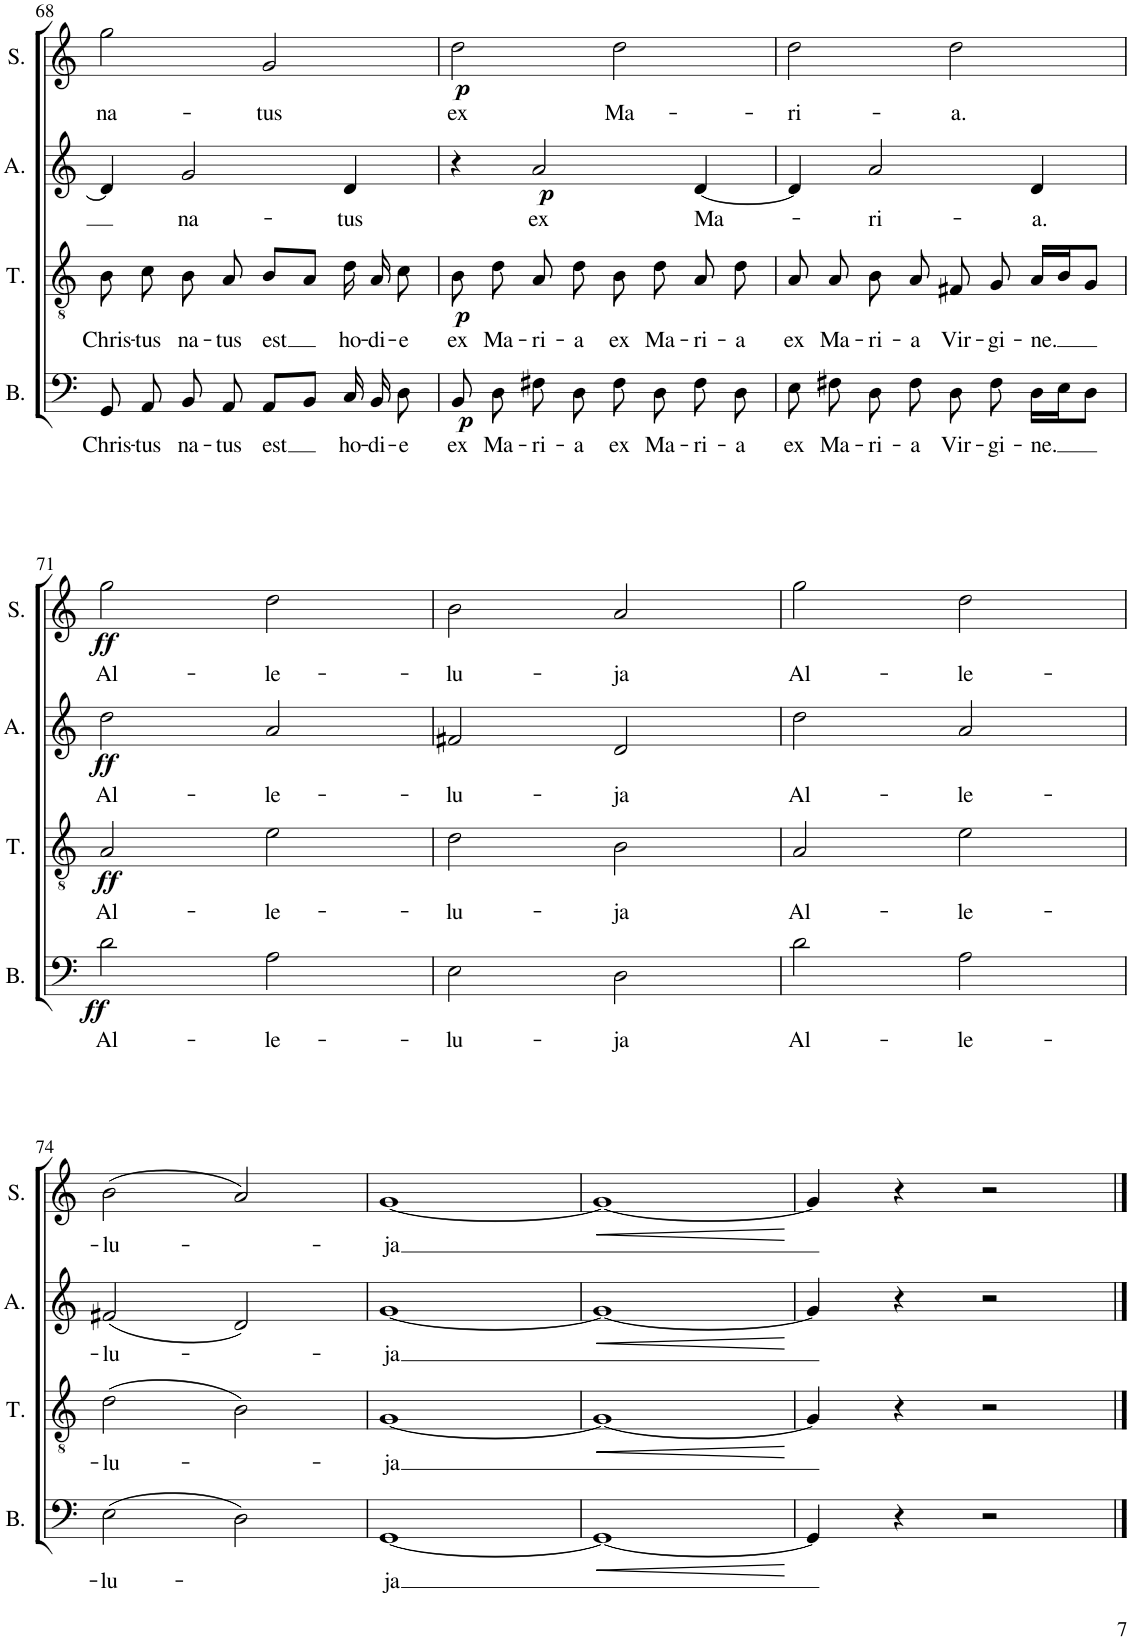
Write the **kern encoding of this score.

**kern	**text	**dynam	**kern	**text	**dynam	**kern	**text	**dynam	**kern	**text	**dynam
*part4	*part4	*part4	*part3	*part3	*part3	*part2	*part2	*part2	*part1	*part1	*part1
*staff4	*staff4	*staff4	*staff3	*staff3	*staff3	*staff2	*staff2	*staff2	*staff1	*staff1	*staff1
*I"Basse	*	*	*I"Ténor	*	*	*I"Alto	*	*	*I"Soprano	*	*
*I'B.	*	*	*I'T.	*	*	*I'A.	*	*	*I'S.	*	*
!!LO:PB:g=z
*clefF4	*	*	*clefGv2	*	*	*clefG2	*	*	*clefG2	*	*
*k[]	*	*	*k[]	*	*	*k[]	*	*	*k[]	*	*
*M4/4	*	*	*M4/4	*	*	*M4/4	*	*	*M4/4	*	*
=68	=68	=68	=68	=68	=68	=68	=68	=68	=68	=68	=68
!	!LO:LY:b	!	!	!LO:LY:b	!	!	!	!	!	!LO:LY:b	!
8GG/	Chris-	.	8B\	Chris-	.	4d/]	.	.	2gg\	na-	.
!	!LO:LY:b	!	!	!LO:LY:b	!	!	!	!	!	!	!
8AA/	-tus	.	8c\	-tus	.	.	.	.	.	.	.
!	!LO:LY:b	!	!	!LO:LY:b	!	!	!LO:LY:b	!	!	!	!
8BB/	na-	.	8B\	na-	.	2g/	na-	.	.	.	.
!	!LO:LY:b	!	!	!LO:LY:b	!	!	!	!	!	!	!
8AA/	-tus	.	8A/	-tus	.	.	.	.	.	.	.
!	!LO:LY:b	!	!	!LO:LY:b	!	!	!	!	!	!LO:LY:b	!
8AA/L	est	.	8B/L	est	.	.	.	.	2g/	-tus	.
8BB/J	.	.	8A/J	.	.	.	.	.	.	.	.
!	!LO:LY:b	!	!	!LO:LY:b	!	!	!LO:LY:b	!	!	!	!
16C/	ho-	.	16d\	ho-	.	4d/	-tus	.	.	.	.
!	!LO:LY:b	!	!	!LO:LY:b	!	!	!	!	!	!	!
16BB/	-di-	.	16A/	-di-	.	.	.	.	.	.	.
!	!LO:LY:b	!	!	!LO:LY:b	!	!	!	!	!	!	!
8D\	-e	.	8c\	-e	.	.	.	.	.	.	.
=69	=69	=69	=69	=69	=69	=69	=69	=69	=69	=69	=69
!	!LO:LY:b	!LO:DY:b	!	!LO:LY:b	!LO:DY:b	!	!	!	!	!LO:LY:b	!LO:DY:b
8BB/	ex	p	8B\	ex	p	4r	.	.	2dd\	ex	p
!	!LO:LY:b	!	!	!LO:LY:b	!	!	!	!	!	!	!
8D\	Ma-	.	8d\	Ma-	.	.	.	.	.	.	.
!	!LO:LY:b	!	!	!LO:LY:b	!	!	!LO:LY:b	!LO:DY:b	!	!	!
8F#X\	-ri-	.	8A/	-ri-	.	2a/	ex	p	.	.	.
!	!LO:LY:b	!	!	!LO:LY:b	!	!	!	!	!	!	!
8D\	-a	.	8d\	-a	.	.	.	.	.	.	.
!	!LO:LY:b	!	!	!LO:LY:b	!	!	!	!	!	!LO:LY:b	!
8F#\	ex	.	8B\	ex	.	.	.	.	2dd\	Ma-	.
!	!LO:LY:b	!	!	!LO:LY:b	!	!	!	!	!	!	!
8D\	Ma-	.	8d\	Ma-	.	.	.	.	.	.	.
!	!LO:LY:b	!	!	!LO:LY:b	!	!	!LO:LY:b	!	!	!	!
8F#\	-ri-	.	8A/	-ri-	.	[4d/	Ma-	.	.	.	.
!	!LO:LY:b	!	!	!LO:LY:b	!	!	!	!	!	!	!
8D\	-a	.	8d\	-a	.	.	.	.	.	.	.
=70	=70	=70	=70	=70	=70	=70	=70	=70	=70	=70	=70
!	!LO:LY:b	!	!	!LO:LY:b	!	!	!	!	!	!LO:LY:b	!
8E\	ex	.	8A/	ex	.	4d/]	.	.	2dd\	-ri-	.
!	!LO:LY:b	!	!	!LO:LY:b	!	!	!	!	!	!	!
8F#X\	Ma-	.	8A/	Ma-	.	.	.	.	.	.	.
!	!LO:LY:b	!	!	!LO:LY:b	!	!	!LO:LY:b	!	!	!	!
8D\	-ri-	.	8B\	-ri-	.	2a/	-ri-	.	.	.	.
!	!LO:LY:b	!	!	!LO:LY:b	!	!	!	!	!	!	!
8F#\	-a	.	8A/	-a	.	.	.	.	.	.	.
!	!LO:LY:b	!	!	!LO:LY:b	!	!	!	!	!	!LO:LY:b	!
8D\	Vir-	.	8F#X/	Vir-	.	.	.	.	2dd\	-a.	.
!	!LO:LY:b	!	!	!LO:LY:b	!	!	!	!	!	!	!
8F#\	-gi-	.	8G/	-gi-	.	.	.	.	.	.	.
!	!LO:LY:b	!	!	!LO:LY:b	!	!	!LO:LY:b	!	!	!	!
16D\LL	-ne.	.	16A/LL	-ne.	.	4d/	-a.	.	.	.	.
16E\J	.	.	16B/J	.	.	.	.	.	.	.	.
8D\J	.	.	8G/J	.	.	.	.	.	.	.	.
!!LO:LB:g=z
=71	=71	=71	=71	=71	=71	=71	=71	=71	=71	=71	=71
!	!LO:LY:b	!LO:DY:b	!	!LO:LY:b	!LO:DY:b	!	!LO:LY:b	!LO:DY:b	!	!LO:LY:b	!LO:DY:b
2d\	Al-	ff	2A/	Al-	ff	2dd\	Al-	ff	2gg\	Al-	ff
!	!LO:LY:b	!	!	!LO:LY:b	!	!	!LO:LY:b	!	!	!LO:LY:b	!
2A\	-le-	.	2e\	-le-	.	2a/	-le-	.	2dd\	-le-	.
=72	=72	=72	=72	=72	=72	=72	=72	=72	=72	=72	=72
!	!LO:LY:b	!	!	!LO:LY:b	!	!	!LO:LY:b	!	!	!LO:LY:b	!
2E\	-lu-	.	2d\	-lu-	.	2f#X/	-lu-	.	2b\	-lu-	.
!	!LO:LY:b	!	!	!LO:LY:b	!	!	!LO:LY:b	!	!	!LO:LY:b	!
2D\	-ja	.	2B\	-ja	.	2d/	-ja	.	2a/	-ja	.
=73	=73	=73	=73	=73	=73	=73	=73	=73	=73	=73	=73
!	!LO:LY:b	!	!	!LO:LY:b	!	!	!LO:LY:b	!	!	!LO:LY:b	!
2d\	Al-	.	2A/	Al-	.	2dd\	Al-	.	2gg\	Al-	.
!	!LO:LY:b	!	!	!LO:LY:b	!	!	!LO:LY:b	!	!	!LO:LY:b	!
2A\	-le-	.	2e\	-le-	.	2a/	-le-	.	2dd\	-le-	.
!!LO:LB:g=z
=74	=74	=74	=74	=74	=74	=74	=74	=74	=74	=74	=74
!	!LO:LY:b	!	!	!LO:LY:b	!	!	!LO:LY:b	!	!	!LO:LY:b	!
(2E\	-lu-	.	(2d\	-lu-	.	(2f#X/	-lu-	.	(2b\	-lu-	.
2D\)	.	.	2B\)	.	.	2d/)	.	.	2a/)	.	.
=75	=75	=75	=75	=75	=75	=75	=75	=75	=75	=75	=75
!	!LO:LY:b	!	!	!LO:LY:b	!	!	!LO:LY:b	!	!	!LO:LY:b	!
[1GG	-ja	.	[1G	-ja	.	[1g	-ja	.	[1g	-ja	.
=76	=76	=76	=76	=76	=76	=76	=76	=76	=76	=76	=76
!	!	!LO:HP:b	!	!	!LO:HP:b	!	!	!LO:HP:b	!	!	!LO:HP:b
1GG_	.	<	1G_	.	<	1g_	.	<	1g_	.	<
.	.	[	.	.	[	.	.	[	.	.	[
=77	=77	=77	=77	=77	=77	=77	=77	=77	=77	=77	=77
4GG/]	.	.	4G/]	.	.	4g/]	.	.	4g/]	.	.
4r	.	.	4r	.	.	4r	.	.	4r	.	.
2r	.	.	2r	.	.	2r	.	.	2r	.	.
==	==	==	==	==	==	==	==	==	==	==	==
*-	*-	*-	*-	*-	*-	*-	*-	*-	*-	*-	*-
